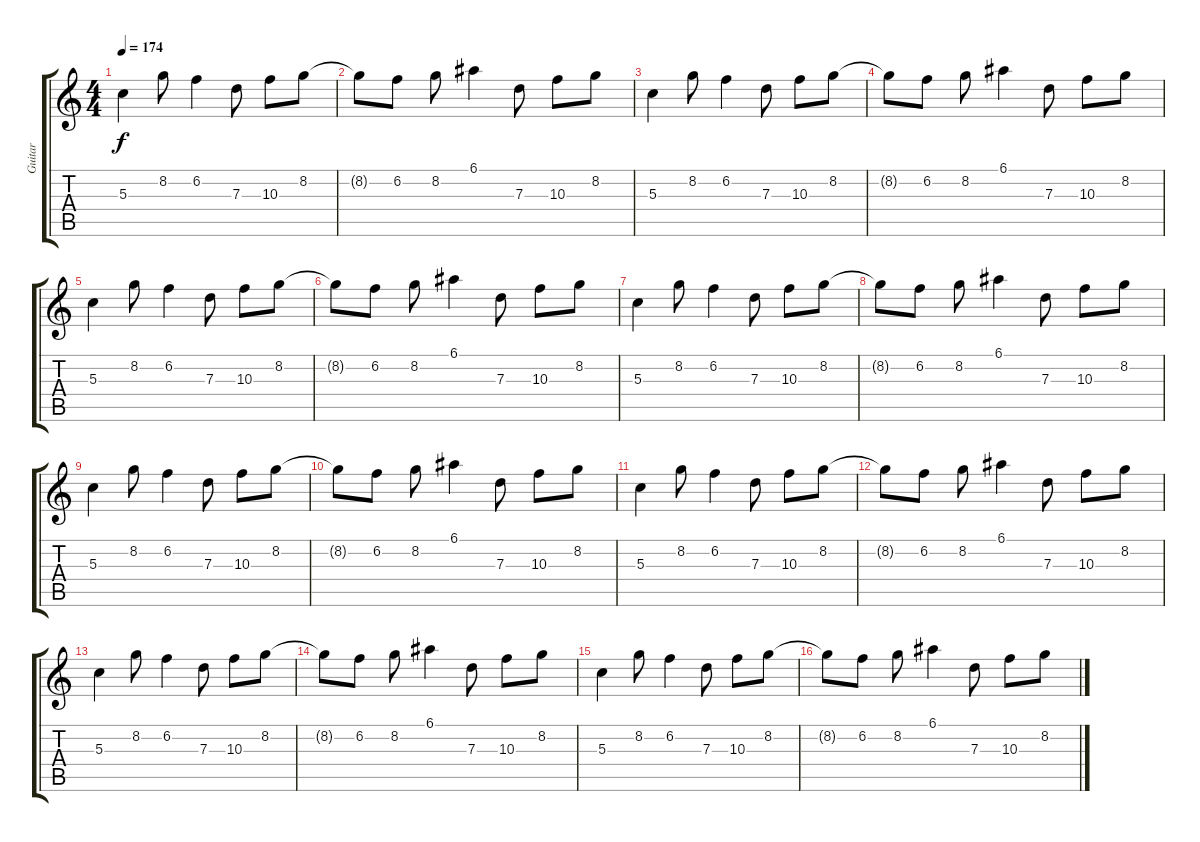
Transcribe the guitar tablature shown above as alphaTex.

\track ("Guitar" "Guitar") {instrument acousticguitarsteel}
\staff {score tabs}
\tuning (E4 B3 G3 D3 A2 E2) {hide}
\ts (4 4)
\tempo 174
\clef g2
\ks c
5.3.4{dy f} 8.2.8 6.2.4 7.3.8 10.3.8 8.2.8 |
8.2{t}.8 6.2.8 8.2.8 6.1.4 7.3.8 10.3.8 8.2.8 |
5.3.4 8.2.8 6.2.4 7.3.8 10.3.8 8.2.8 |
8.2{t}.8 6.2.8 8.2.8 6.1.4 7.3.8 10.3.8 8.2.8 |
5.3.4 8.2.8 6.2.4 7.3.8 10.3.8 8.2.8 |
8.2{t}.8 6.2.8 8.2.8 6.1.4 7.3.8 10.3.8 8.2.8 |
5.3.4 8.2.8 6.2.4 7.3.8 10.3.8 8.2.8 |
8.2{t}.8 6.2.8 8.2.8 6.1.4 7.3.8 10.3.8 8.2.8 |
5.3.4 8.2.8 6.2.4 7.3.8 10.3.8 8.2.8 |
8.2{t}.8 6.2.8 8.2.8 6.1.4 7.3.8 10.3.8 8.2.8 |
5.3.4 8.2.8 6.2.4 7.3.8 10.3.8 8.2.8 |
8.2{t}.8 6.2.8 8.2.8 6.1.4 7.3.8 10.3.8 8.2.8 |
5.3.4 8.2.8 6.2.4 7.3.8 10.3.8 8.2.8 |
8.2{t}.8 6.2.8 8.2.8 6.1.4 7.3.8 10.3.8 8.2.8 |
5.3.4 8.2.8 6.2.4 7.3.8 10.3.8 8.2.8 |
8.2{t}.8 6.2.8 8.2.8 6.1.4 7.3.8 10.3.8 8.2.8
